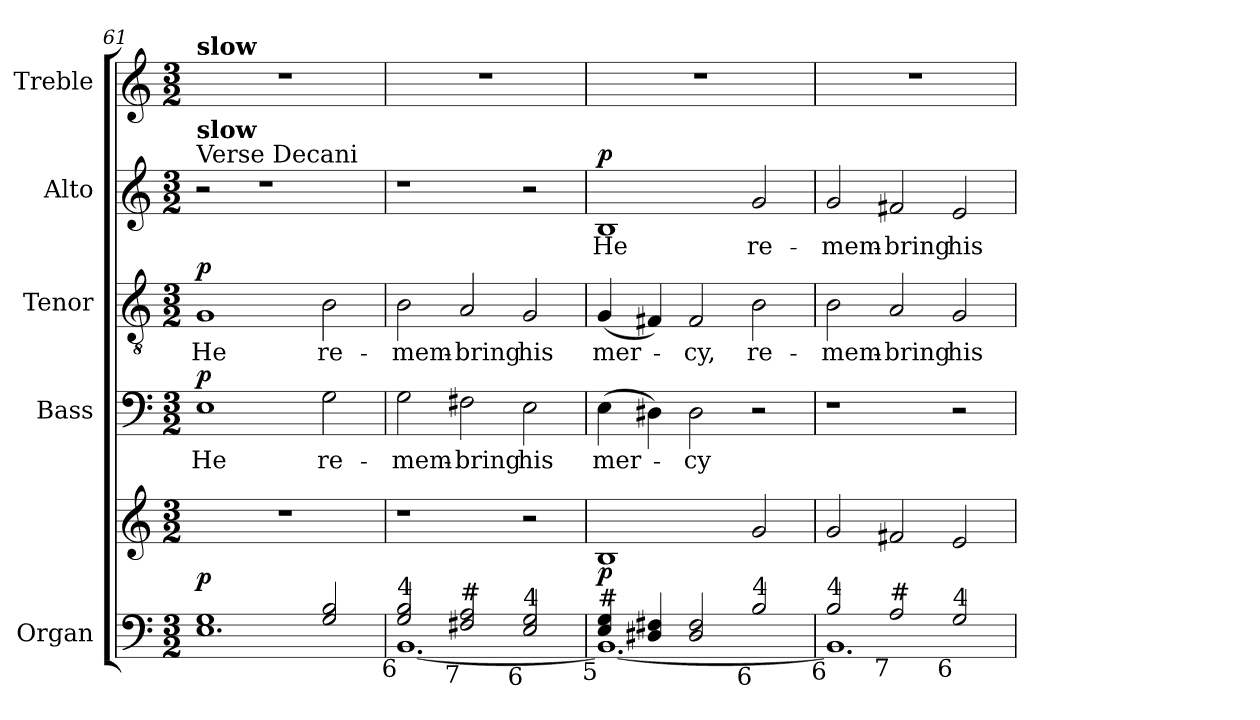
**kern	**kern	**dynam	**kern	**text	**dynam	**kern	**text	**dynam	**kern	**text	**dynam	**kern
*part5	*part5	*part5	*part4	*part4	*part4	*part3	*part3	*part3	*part2	*part2	*part2	*part1
*staff6	*staff5	*staff5/6	*staff4	*staff4	*staff4	*staff3	*staff3	*staff3	*staff2	*staff2	*staff2	*staff1
*I"Organ	*	*	*I"Bass	*	*	*I"Tenor	*	*	*I"Alto	*	*	*I"Treble
*I'Org.	*	*	*I'B.	*	*	*I'T.	*	*	*I'A.	*	*	*I'Tr.
!!LO:PB:g=z
*clefF4	*clefG2	*	*clefF4	*	*	*clefGv2	*	*	*clefG2	*	*	*clefG2
*	*	*	*	*	*	*ITrd7c12	*	*	*	*	*	*
*k[]	*k[]	*	*k[]	*	*	*k[]	*	*	*k[]	*	*	*k[]
*C:	*C:	*	*C:	*	*	*C:	*	*	*C:	*	*	*C:
*M3/2	*M3/2	*	*M3/2	*	*	*M3/2	*	*	*M3/2	*	*	*M3/2
*MM60	*MM60	*	*MM60	*	*	*MM60	*	*	*MM60	*	*	*MM60
=61	=61	=61	=61	=61	=61	=61	=61	=61	=61	=61	=61	=61
*^	*	*	*	*	*	*	*	*	*	*	*	*
!	!	!LO:N:vis=1	!	!	!	!	!	!	!	!	!	!	!
!	!	!	!	!	!LO:LY:b:color=#000000	!	!	!	!	!	!	!	!
!	!	!	!	!	!	!	!	!	!	!	!	!	!LO:TX:a:B:t=slow
!	!	!	!	!	!	!	!	!	!	!LO:TX:a:t=Verse Decani	!	!	!
!	!	!	!	!	!	!	!	!	!	!LO:TX:a:B:t=slow	!	!	!
!	!	!	!	!	!	!	!	!LO:LY:b:color=#000000	!	!	!	!	!LO:N:vis=1
1Gi	1.Ei	1.r	p	1Ei	He	p	1GGi	He	p	2r	.	.	1.r
.	.	.	.	.	.	.	.	.	.	1r	.	.	.
!	!	!	!	!	!LO:LY:b:color=#000000	!	!	!	!	!	!	!	!
!	!	!	!	!	!	!	!	!LO:LY:b:color=#000000	!	!	!	!	!
2Gi/ 2Bi	.	.	.	2Gi\	re-	.	2BBi\	re-	.	.	.	.	.
=62	=62	=62	=62	=62	=62	=62	=62	=62	=62	=62	=62	=62	=62
!	!	!	!	!	!LO:LY:b:color=#000000	!	!	!	!	!	!	!	!
!LO:TX:b:rj:t=6	!	!	!	!	!	!	!	!	!	!	!	!	!
!LO:TX:t=4	!	!	!	!	!	!	!	!	!	!	!	!	!
!	!	!	!	!	!	!	!	!LO:LY:b:color=#000000	!	!	!	!	!LO:N:vis=1
2Gi/ 2Bi	[1.BBi	1r	.	2Gi\	-mem-	.	2BBi\	-mem-	.	1r	.	.	1.r
!	!	!	!	!	!LO:LY:b:color=#000000	!	!	!	!	!	!	!	!
!LO:TX:b:rj:t=7	!	!	!	!	!	!	!	!	!	!	!	!	!
!LO:TX:t=#	!	!	!	!	!	!	!	!	!	!	!	!	!
!	!	!	!	!	!	!	!	!LO:LY:b:color=#000000	!	!	!	!	!
2F#Xi/ 2Ai	.	.	.	2F#Xi\	-bring	.	2AAi/	-bring	.	.	.	.	.
!	!	!	!	!	!LO:LY:b:color=#000000	!	!	!	!	!	!	!	!
!LO:TX:b:rj:t=6	!	!	!	!	!	!	!	!	!	!	!	!	!
!LO:TX:t=4	!	!	!	!	!	!	!	!	!	!	!	!	!
!	!	!	!	!	!	!	!	!LO:LY:b:color=#000000	!	!	!	!	!
2Ei/ 2Gi	.	2r	.	2Ei\	his	.	2GGi/	his	.	2r	.	.	.
=63	=63	=63	=63	=63	=63	=63	=63	=63	=63	=63	=63	=63	=63
!	!	!	!	!	!LO:LY:b:color=#000000	!	!	!	!	!	!	!	!
!	!	!	!	!	!	!	!	!LO:LY:b:color=#000000	!	!	!	!	!
!LO:TX:b:rj:t=5	!	!	!	!	!	!	!	!	!	!	!	!	!
!LO:TX:t=#	!	!	!	!	!	!	!	!	!	!	!	!	!
!	!	!	!	!	!	!	!	!	!	!	!LO:LY:b:color=#000000	!	!LO:N:vis=1
4Ei/ 4Gi	1.BBi_	1Bi	p	(4Ei\	mer-	.	(4GGi/	mer-	.	1Bi	He	p	1.r
4D#Xi/ 4F#Xi	.	.	.	4D#Xi\)	.	.	4FF#Xi/)	.	.	.	.	.	.
!	!	!	!	!	!LO:LY:b:color=#000000	!	!	!	!	!	!	!	!
!	!	!	!	!	!	!	!	!LO:LY:b:color=#000000	!	!	!	!	!
2D#i/ 2F#i	.	.	.	2D#i\	-cy	.	2FF#i/	-cy,	.	.	.	.	.
!	!	!	!	!	!	!	!	!LO:LY:b:color=#000000	!	!	!	!	!
!LO:TX:b:rj:t=6	!	!	!	!	!	!	!	!	!	!	!	!	!
!LO:TX:t=4	!	!	!	!	!	!	!	!	!	!	!	!	!
!	!	!	!	!	!	!	!	!	!	!	!LO:LY:b:color=#000000	!	!
2Bi/	.	2gi/	.	2r	.	.	2BBi\	re-	.	2gi/	re-	.	.
=64	=64	=64	=64	=64	=64	=64	=64	=64	=64	=64	=64	=64	=64
!	!	!	!	!	!	!	!	!LO:LY:b:color=#000000	!	!	!	!	!
!LO:TX:b:rj:t=6	!	!	!	!	!	!	!	!	!	!	!	!	!
!LO:TX:t=4	!	!	!	!	!	!	!	!	!	!	!	!	!
!	!	!	!	!	!	!	!	!	!	!	!LO:LY:b:color=#000000	!	!LO:N:vis=1
2Bi/	1.BBi]	2gi/	.	1r	.	.	2BBi\	-mem-	.	2gi/	-mem-	.	1.r
!	!	!	!	!	!	!	!	!LO:LY:b:color=#000000	!	!	!	!	!
!LO:TX:b:rj:t=7	!	!	!	!	!	!	!	!	!	!	!	!	!
!LO:TX:t=#	!	!	!	!	!	!	!	!	!	!	!	!	!
!	!	!	!	!	!	!	!	!	!	!	!LO:LY:b:color=#000000	!	!
2Ai/	.	2f#Xi/	.	.	.	.	2AAi/	-bring	.	2f#Xi/	-bring	.	.
!	!	!	!	!	!	!	!	!LO:LY:b:color=#000000	!	!	!	!	!
!LO:TX:b:rj:t=6	!	!	!	!	!	!	!	!	!	!	!	!	!
!LO:TX:t=4	!	!	!	!	!	!	!	!	!	!	!	!	!
!	!	!	!	!	!	!	!	!	!	!	!LO:LY:b:color=#000000	!	!
2Gi/	.	2ei/	.	2r	.	.	2GGi/	his	.	2ei/	his	.	.
*v	*v	*	*	*	*	*	*	*	*	*	*	*	*
=	=	=	=	=	=	=	=	=	=	=	=	=
*-	*-	*-	*-	*-	*-	*-	*-	*-	*-	*-	*-	*-
